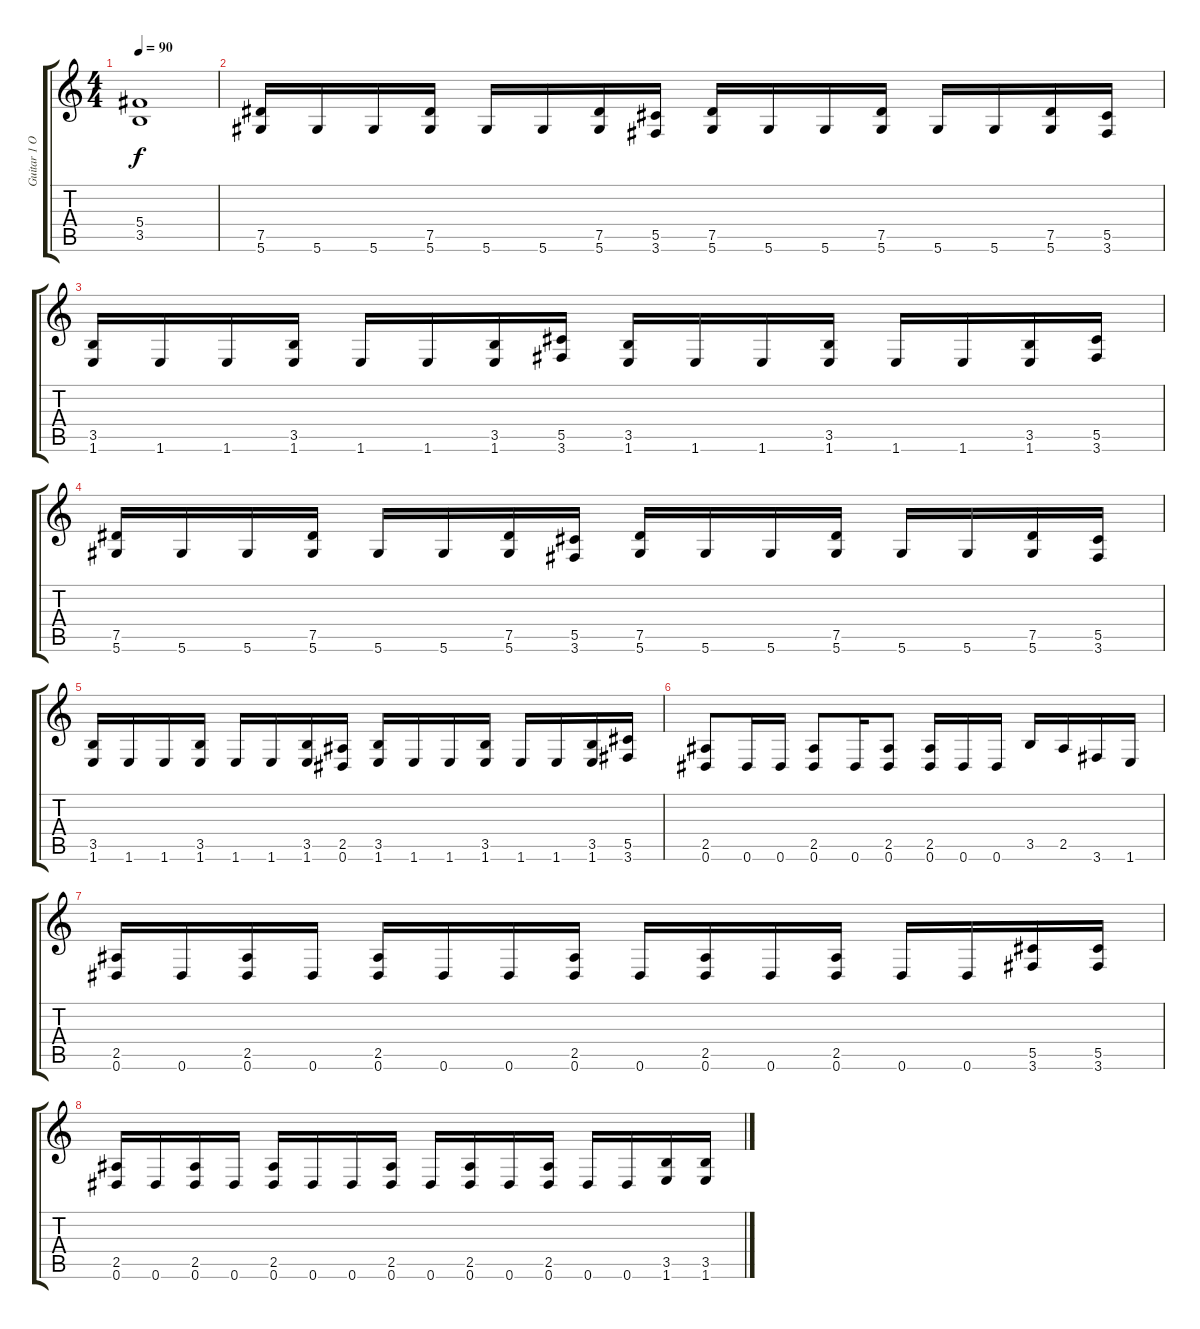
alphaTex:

\track ("Guitar 1 Oct" "Guitar 1 O") {instrument overdrivenguitar}
\staff {score tabs}
\tuning (Eb4 Bb3 Gb3 Db3 Ab2 Eb2) {hide}
\ts (4 4)
\tempo 90
\clef g2
\ks c
(5.4 3.5).1{dy f} |
(7.5 5.6).16 5.6.16 5.6.16 (7.5 5.6).16 5.6.16 5.6.16 (7.5 5.6).16 (5.5 3.6).16 (7.5 5.6).16 5.6.16 5.6.16 (7.5 5.6).16 5.6.16 5.6.16 (7.5 5.6).16 (5.5 3.6).16 |
(3.5 1.6).16 1.6.16 1.6.16 (3.5 1.6).16 1.6.16 1.6.16 (3.5 1.6).16 (5.5 3.6).16 (3.5 1.6).16 1.6.16 1.6.16 (3.5 1.6).16 1.6.16 1.6.16 (3.5 1.6).16 (5.5 3.6).16 |
(7.5 5.6).16 5.6.16 5.6.16 (7.5 5.6).16 5.6.16 5.6.16 (7.5 5.6).16 (5.5 3.6).16 (7.5 5.6).16 5.6.16 5.6.16 (7.5 5.6).16 5.6.16 5.6.16 (7.5 5.6).16 (5.5 3.6).16 |
(3.5 1.6).16 1.6.16 1.6.16 (3.5 1.6).16 1.6.16 1.6.16 (3.5 1.6).16 (2.5 0.6).16 (3.5 1.6).16 1.6.16 1.6.16 (3.5 1.6).16 1.6.16 1.6.16 (3.5 1.6).16 (5.5 3.6).16 |
(2.5 0.6).8 0.6.16 0.6.16 (2.5 0.6).8 0.6.16 (2.5 0.6).8 (2.5 0.6).16 0.6.16 0.6.16 3.5.16 2.5.16 3.6.16 1.6.16 |
(2.5 0.6).16 0.6.16 (2.5 0.6).16 0.6.16 (2.5 0.6).16 0.6.16 0.6.16 (2.5 0.6).16 0.6.16 (2.5 0.6).16 0.6.16 (2.5 0.6).16 0.6.16 0.6.16 (5.5 3.6).16 (5.5 3.6).16 |
(2.5 0.6).16 0.6.16 (2.5 0.6).16 0.6.16 (2.5 0.6).16 0.6.16 0.6.16 (2.5 0.6).16 0.6.16 (2.5 0.6).16 0.6.16 (2.5 0.6).16 0.6.16 0.6.16 (3.5 1.6).16 (3.5 1.6).16
